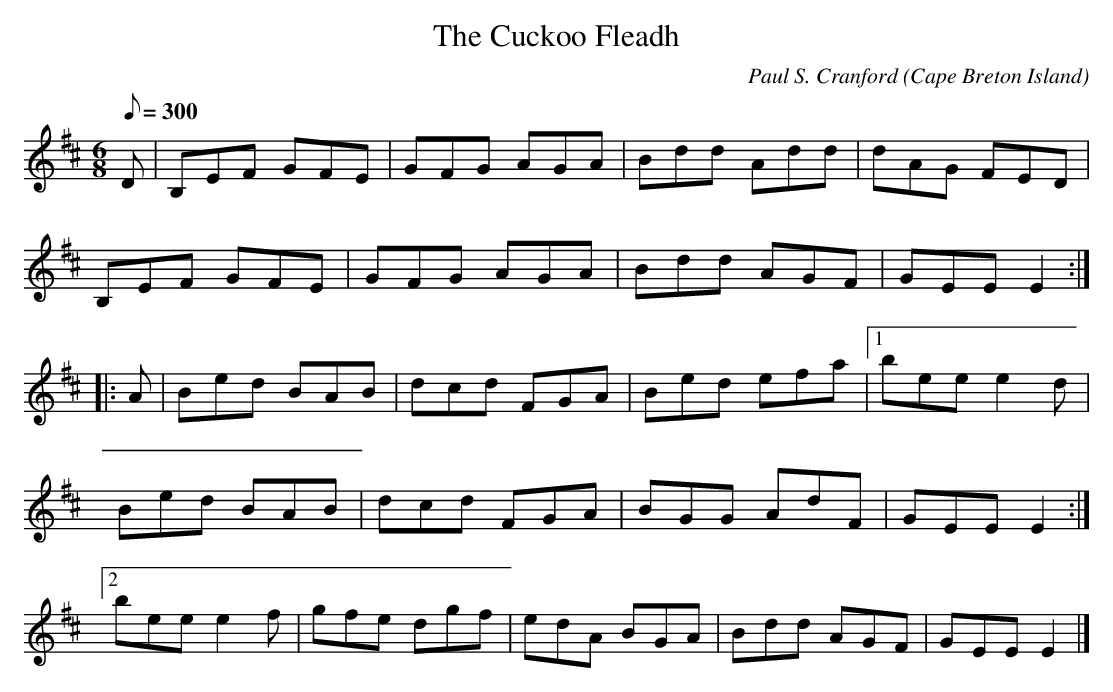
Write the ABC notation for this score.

X:1
T:The Cuckoo Fleadh
C:Paul S. Cranford
O:Cape Breton Island
L:1/8
Q:300
M:6/8
K:Edor
D|B,EF GFE|GFG AGA|Bdd Add|dAG FED|
B,EF GFE|GFG AGA|Bdd AGF|GEE E2:|
|:A|Bed BAB|dcd FGA|Bed efa|[1bee e2 d|
Bed BAB|dcd FGA|BGG AdF|GEE E2:|
[2bee e2 f|gfe dgf|edA BGA|Bdd AGF|GEE E2|]
